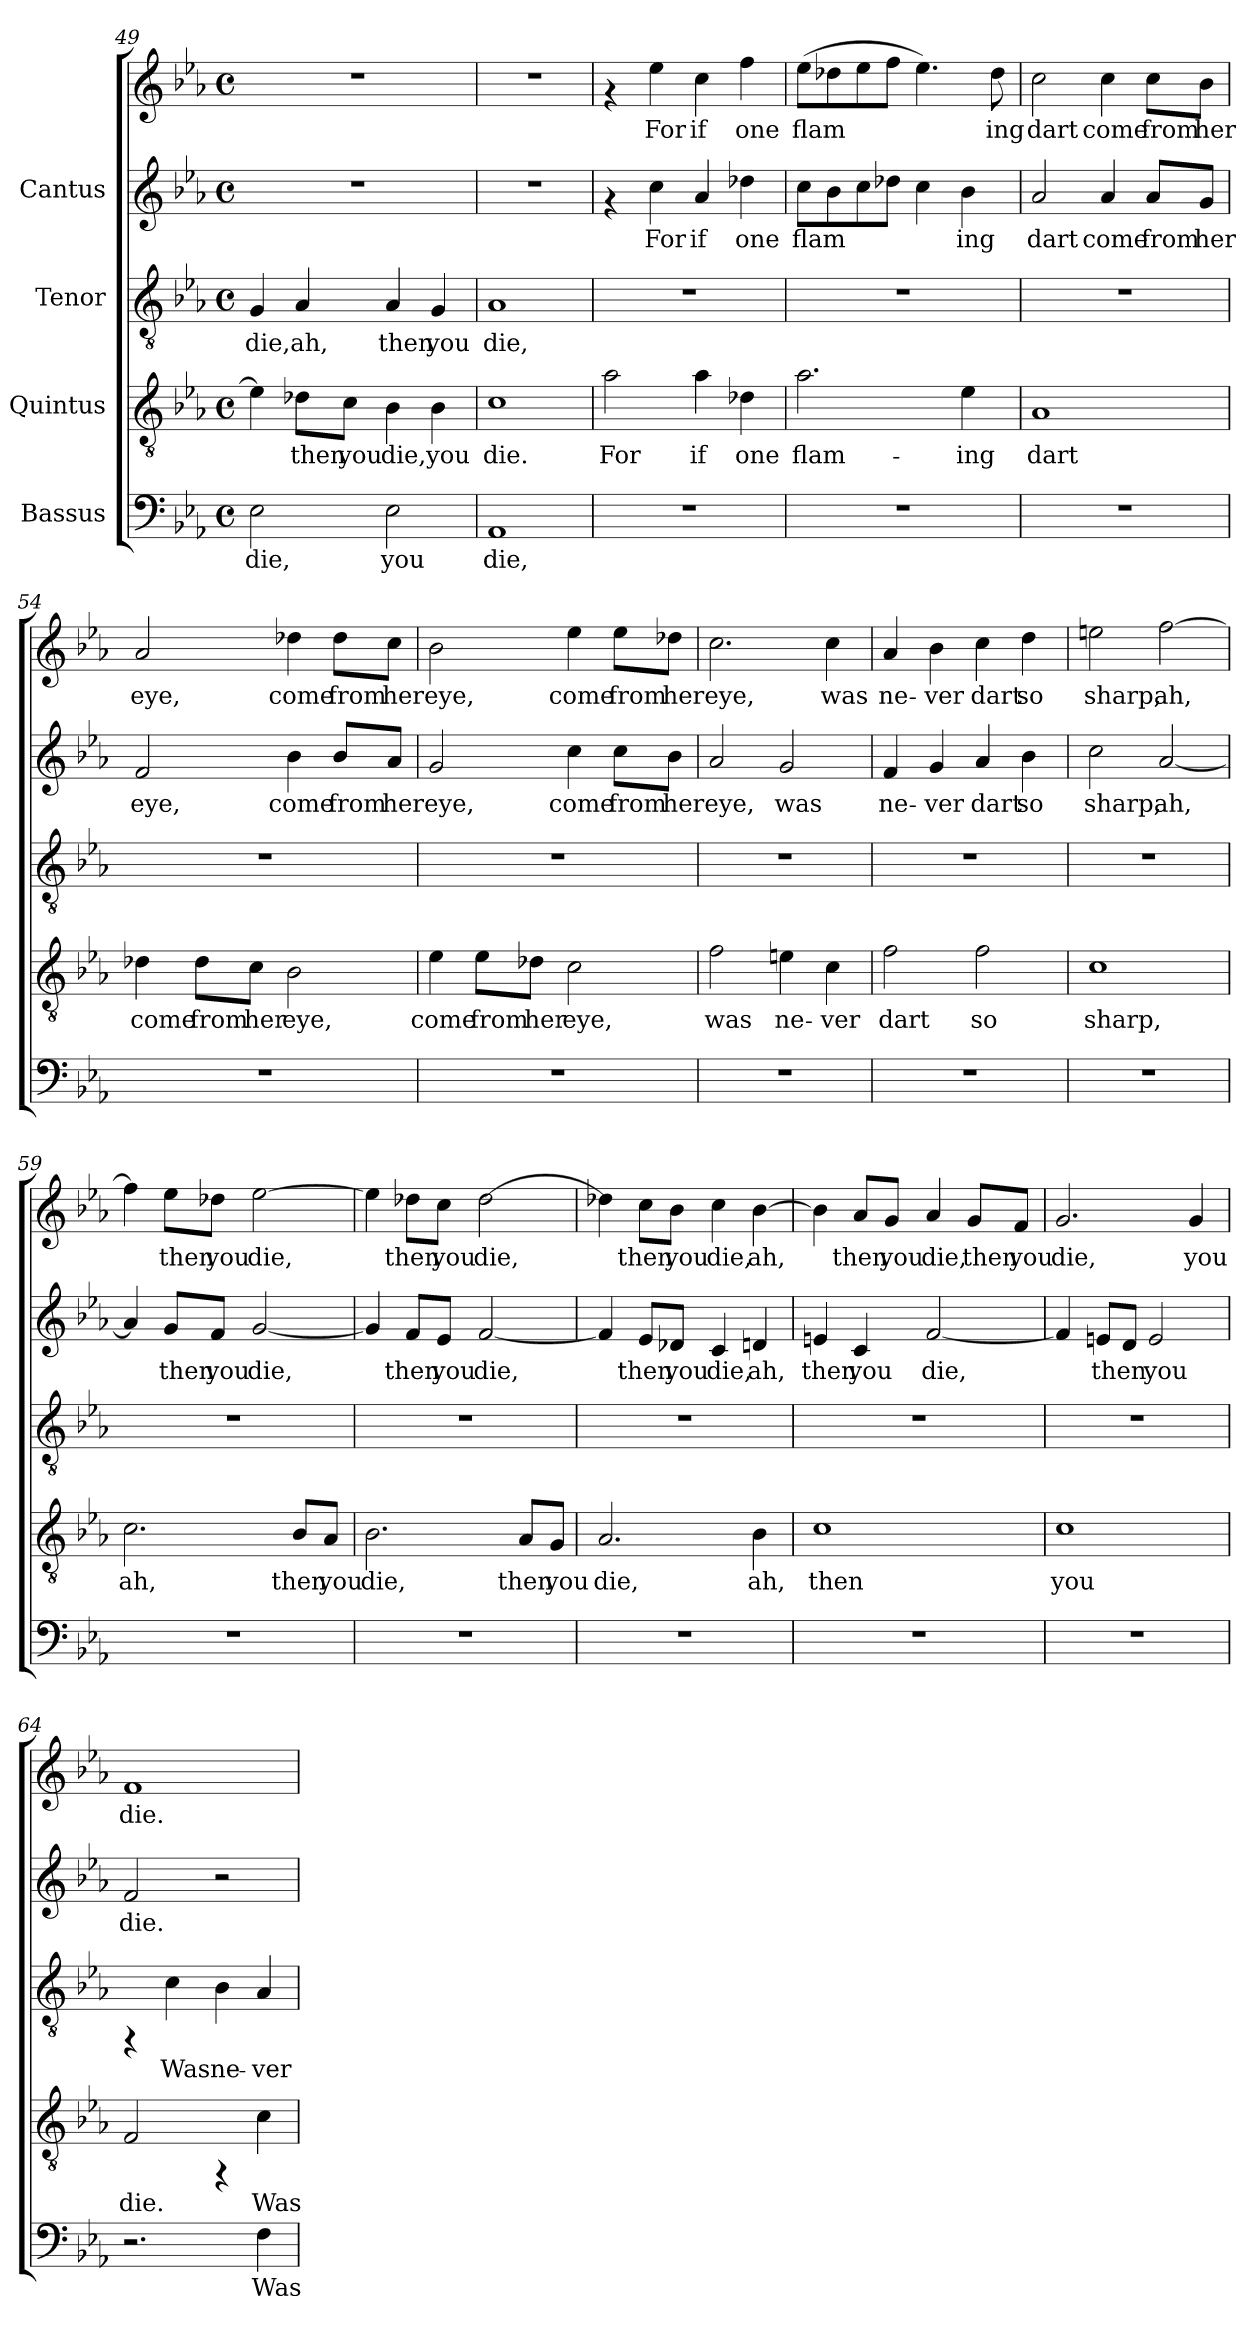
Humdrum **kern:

**kern	**text	**kern	**text	**kern	**text	**kern	**text	**kern	**text
*part4	*part4	*part3	*part3	*part2	*part2	*part1	*part1	*part1	*part1
*staff5	*staff5	*staff4	*staff4	*staff3	*staff3	*staff2	*staff2	*staff1	*staff1
*I"Bassus	*	*I"Quintus	*	*I"Tenor	*	*I"Cantus	*	*	*
!!LO:LB:g=z
*clefF4	*	*clefGv2	*	*clefGv2	*	*clefG2	*	*clefG2	*
*k[b-e-a-]	*	*k[b-e-a-]	*	*k[b-e-a-]	*	*k[b-e-a-]	*	*k[b-e-a-]	*
*E-:	*	*E-:	*	*E-:	*	*E-:	*	*E-:	*
*M4/4	*	*M4/4	*	*M4/4	*	*M4/4	*	*M4/4	*
*met(c)	*	*met(c)	*	*met(c)	*	*met(c)	*	*met(c)	*
=49	=49	=49	=49	=49	=49	=49	=49	=49	=49
!	!LO:LY:b:cj	!	!LO:LY:b:cj	!	!LO:LY:b:cj	!	!	!	!
2E-\	die,	4e-\]	.	4G/	die,	1r	.	1r	.
!	!	!	!LO:LY:b:cj	!	!LO:LY:b:cj	!	!	!	!
.	.	8d-X\L	then	4A-/	ah,	.	.	.	.
!	!	!	!LO:LY:b:cj	!	!	!	!	!	!
.	.	8c\J	you	.	.	.	.	.	.
!	!LO:LY:b:cj	!	!LO:LY:b:cj	!	!LO:LY:b:cj	!	!	!	!
2E-\	you	4B-\	die,	4A-/	then	.	.	.	.
!	!	!	!LO:LY:b:cj	!	!LO:LY:b:cj	!	!	!	!
.	.	4B-\	you	4G/	you	.	.	.	.
=50	=50	=50	=50	=50	=50	=50	=50	=50	=50
!	!LO:LY:b:cj	!	!LO:LY:b:cj	!	!LO:LY:b:cj	!	!	!	!
1AA-	die,	1c	die.	1A-	die,	1r	.	1r	.
=51	=51	=51	=51	=51	=51	=51	=51	=51	=51
!	!	!	!LO:LY:b:cj	!	!	!	!	!	!
1r	.	2a-\	For	1r	.	4rf	.	4rf	.
!	!	!	!	!	!	!	!LO:LY:b:cj	!	!LO:LY:b:cj
.	.	.	.	.	.	4cc\	For	4ee-\	For
!	!	!	!LO:LY:b:cj	!	!	!	!LO:LY:b:cj	!	!LO:LY:b:cj
.	.	4a-\	if	.	.	4a-/	if	4cc\	if
!	!	!	!LO:LY:b:cj	!	!	!	!LO:LY:b:cj	!	!LO:LY:b:cj
.	.	4d-X\	one	.	.	4dd-X\	one	4ff\	one
=52	=52	=52	=52	=52	=52	=52	=52	=52	=52
!	!	!	!LO:LY:b:cj	!	!	!	!LO:LY:b:cj	!	!LO:LY:b:cj
1r	.	2.a-\	flam-	1r	.	8cc\L	flam-	(>8ee-\L	flam-
!	!	!	!	!	!	!	!LO:LY:b:cj	!	!LO:LY:b:cj
.	.	.	.	.	.	8b-\	-	8dd-X\	-
!	!	!	!	!	!	!	!LO:LY:b:cj	!	!LO:LY:b:cj
.	.	.	.	.	.	8cc\	.	8ee-\	.
!	!	!	!	!	!	!	!LO:LY:b:cj	!	!LO:LY:b:cj
.	.	.	.	.	.	8dd-X\J	.	8ff\J	.
!	!	!	!	!	!	!	!LO:LY:b:cj	!	!LO:LY:b:cj
.	.	.	.	.	.	4cc\	.	4.ee-\)	.
!	!	!	!LO:LY:b:cj	!	!	!	!LO:LY:b:cj	!	!
.	.	4e-\	-ing	.	.	4b-\	ing	.	.
!	!	!	!	!	!	!	!	!	!LO:LY:b:cj
.	.	.	.	.	.	.	.	8dd-\	ing
=53	=53	=53	=53	=53	=53	=53	=53	=53	=53
!	!	!	!LO:LY:b:cj	!	!	!	!LO:LY:b:cj	!	!LO:LY:b:cj
1r	.	1A-	dart	1r	.	2a-/	dart	2cc\	dart
!	!	!	!	!	!	!	!LO:LY:b:cj	!	!LO:LY:b:cj
.	.	.	.	.	.	4a-/	come	4cc\	come
!	!	!	!	!	!	!	!LO:LY:b:cj	!	!LO:LY:b:cj
.	.	.	.	.	.	8a-/L	from	8cc\L	from
!	!	!	!	!	!	!	!LO:LY:b:cj	!	!LO:LY:b:cj
.	.	.	.	.	.	8g/J	her	8b-\J	her
!!LO:LB:g=z
=54	=54	=54	=54	=54	=54	=54	=54	=54	=54
!	!	!	!LO:LY:b:cj	!	!	!	!LO:LY:b:cj	!	!LO:LY:b:cj
1r	.	4d-X\	come	1r	.	2f/	eye,	2a-/	eye,
!	!	!	!LO:LY:b:cj	!	!	!	!	!	!
.	.	8d-\L	from	.	.	.	.	.	.
!	!	!	!LO:LY:b:cj	!	!	!	!	!	!
.	.	8c\J	her	.	.	.	.	.	.
!	!	!	!LO:LY:b:cj	!	!	!	!LO:LY:b:cj	!	!LO:LY:b:cj
.	.	2B-\	eye,	.	.	4b-\	come	4dd-X\	come
!	!	!	!	!	!	!	!LO:LY:b:cj	!	!LO:LY:b:cj
.	.	.	.	.	.	8b-/L	from	8dd-\L	from
!	!	!	!	!	!	!	!LO:LY:b:cj	!	!LO:LY:b:cj
.	.	.	.	.	.	8a-/J	her	8cc\J	her
=55	=55	=55	=55	=55	=55	=55	=55	=55	=55
!	!	!	!LO:LY:b:cj	!	!	!	!LO:LY:b:cj	!	!LO:LY:b:cj
1r	.	4e-\	come	1r	.	2g/	eye,	2b-\	eye,
!	!	!	!LO:LY:b:cj	!	!	!	!	!	!
.	.	8e-\L	from	.	.	.	.	.	.
!	!	!	!LO:LY:b:cj	!	!	!	!	!	!
.	.	8d-X\J	her	.	.	.	.	.	.
!	!	!	!LO:LY:b:cj	!	!	!	!LO:LY:b:cj	!	!LO:LY:b:cj
.	.	2c\	eye,	.	.	4cc\	come	4ee-\	come
!	!	!	!	!	!	!	!LO:LY:b:cj	!	!LO:LY:b:cj
.	.	.	.	.	.	8cc\L	from	8ee-\L	from
!	!	!	!	!	!	!	!LO:LY:b:cj	!	!LO:LY:b:cj
.	.	.	.	.	.	8b-\J	her	8dd-X\J	her
=56	=56	=56	=56	=56	=56	=56	=56	=56	=56
!	!	!	!LO:LY:b:cj	!	!	!	!LO:LY:b:cj	!	!LO:LY:b:cj
1r	.	2f\	was	1r	.	2a-/	eye,	2.cc\	eye,
!	!	!	!LO:LY:b:cj	!	!	!	!LO:LY:b:cj	!	!
.	.	4en\	ne-	.	.	2g/	was	.	.
!	!	!	!LO:LY:b:cj	!	!	!	!	!	!LO:LY:b:cj
.	.	4c\	-ver	.	.	.	.	4cc\	was
=57	=57	=57	=57	=57	=57	=57	=57	=57	=57
!	!	!	!LO:LY:b:cj	!	!	!	!LO:LY:b:cj	!	!LO:LY:b:cj
1r	.	2f\	dart	1r	.	4f/	ne-	4a-/	ne-
!	!	!	!	!	!	!	!LO:LY:b:cj	!	!LO:LY:b:cj
.	.	.	.	.	.	4g/	-ver	4b-\	-ver
!	!	!	!LO:LY:b:cj	!	!	!	!LO:LY:b:cj	!	!LO:LY:b:cj
.	.	2f\	so	.	.	4a-/	dart	4cc\	dart
!	!	!	!	!	!	!	!LO:LY:b:cj	!	!LO:LY:b:cj
.	.	.	.	.	.	4b-\	so	4dd\	so
!!LO:PB:g=z
=58	=58	=58	=58	=58	=58	=58	=58	=58	=58
!	!	!	!LO:LY:b:cj	!	!	!	!LO:LY:b:cj	!	!LO:LY:b:cj
1r	.	1c	sharp,	1r	.	2cc\	sharp,	2een\	sharp,
!	!	!	!	!	!	!	!LO:LY:b:cj	!	!LO:LY:b:cj
.	.	.	.	.	.	[<2a-/	ah,	[>2ff\	ah,
=59	=59	=59	=59	=59	=59	=59	=59	=59	=59
!	!	!	!LO:LY:b:cj	!	!	!	!LO:LY:b:cj	!	!LO:LY:b:cj
1r	.	2.c\	ah,	1r	.	4a-/]	.	4ff\]	.
!	!	!	!	!	!	!	!LO:LY:b:cj	!	!LO:LY:b:cj
.	.	.	.	.	.	8g/L	then	8ee-\L	then
!	!	!	!	!	!	!	!LO:LY:b:cj	!	!LO:LY:b:cj
.	.	.	.	.	.	8f/J	you	8dd-X\J	you
!	!	!	!	!	!	!	!LO:LY:b:cj	!	!LO:LY:b:cj
.	.	.	.	.	.	[<2g/	die,	[>2ee-\	die,
!	!	!	!LO:LY:b:cj	!	!	!	!	!	!
.	.	8B-/L	then	.	.	.	.	.	.
!	!	!	!LO:LY:b:cj	!	!	!	!	!	!
.	.	8A-/J	you	.	.	.	.	.	.
=60	=60	=60	=60	=60	=60	=60	=60	=60	=60
!	!	!	!LO:LY:b:cj	!	!	!	!LO:LY:b:cj	!	!LO:LY:b:cj
1r	.	2.B-\	die,	1r	.	4g/]	.	4ee-\]	.
!	!	!	!	!	!	!	!LO:LY:b:cj	!	!LO:LY:b:cj
.	.	.	.	.	.	8f/L	then	8dd-X\L	then
!	!	!	!	!	!	!	!LO:LY:b:cj	!	!LO:LY:b:cj
.	.	.	.	.	.	8e-/J	you	8cc\J	you
!	!	!	!	!	!	!	!LO:LY:b:cj	!	!LO:LY:b:cj
.	.	.	.	.	.	[<2f/	die,	[>2dd-\	die,
!	!	!	!LO:LY:b:cj	!	!	!	!	!	!
.	.	8A-/L	then	.	.	.	.	.	.
!	!	!	!LO:LY:b:cj	!	!	!	!	!	!
.	.	8G/J	you	.	.	.	.	.	.
=61	=61	=61	=61	=61	=61	=61	=61	=61	=61
!	!	!	!LO:LY:b:cj	!	!	!	!LO:LY:b:cj	!	!LO:LY:b:cj
1r	.	2.A-/	die,	1r	.	4f/]	.	4dd-X\]	.
!	!	!	!	!	!	!	!LO:LY:b:cj	!	!LO:LY:b:cj
.	.	.	.	.	.	8e-/L	then	8cc\L	then
!	!	!	!	!	!	!	!LO:LY:b:cj	!	!LO:LY:b:cj
.	.	.	.	.	.	8d-X/J	you	8b-\J	you
!	!	!	!	!	!	!	!LO:LY:b:cj	!	!LO:LY:b:cj
.	.	.	.	.	.	4c/	die,	4cc\	die,
!	!	!	!LO:LY:b:cj	!	!	!	!LO:LY:b:cj	!	!LO:LY:b:cj
.	.	4B-\	ah,	.	.	4dn/	ah,	[>4b-\	ah,
!!LO:LB:g=z
=62	=62	=62	=62	=62	=62	=62	=62	=62	=62
!	!	!	!LO:LY:b:cj	!	!	!	!LO:LY:b:cj	!	!LO:LY:b:cj
1r	.	1c	then	1r	.	4en/	then	4b-\]	.
!	!	!	!	!	!	!	!LO:LY:b:cj	!	!LO:LY:b:cj
.	.	.	.	.	.	4c/	you	8a-/L	then
!	!	!	!	!	!	!	!	!	!LO:LY:b:cj
.	.	.	.	.	.	.	.	8g/J	you
!	!	!	!	!	!	!	!LO:LY:b:cj	!	!LO:LY:b:cj
.	.	.	.	.	.	[<2f/	die,	4a-/	die,
!	!	!	!	!	!	!	!	!	!LO:LY:b:cj
.	.	.	.	.	.	.	.	8g/L	then
!	!	!	!	!	!	!	!	!	!LO:LY:b:cj
.	.	.	.	.	.	.	.	8f/J	you
=63	=63	=63	=63	=63	=63	=63	=63	=63	=63
!	!	!	!LO:LY:b:cj	!	!	!	!LO:LY:b:cj	!	!LO:LY:b:cj
1r	.	1c	you	1r	.	4f/]	.	2.g/	die,
!	!	!	!	!	!	!	!LO:LY:b:cj	!	!
.	.	.	.	.	.	8en/L	then	.	.
!	!	!	!	!	!	!	!LO:LY:b:cj	!	!
.	.	.	.	.	.	8d/J	.	.	.
!	!	!	!	!	!	!	!LO:LY:b:cj	!	!
.	.	.	.	.	.	2e/	you	.	.
!	!	!	!	!	!	!	!	!	!LO:LY:b:cj
.	.	.	.	.	.	.	.	4g/	you
=64	=64	=64	=64	=64	=64	=64	=64	=64	=64
!	!	!	!LO:LY:b:cj	!	!	!	!LO:LY:b:cj	!	!LO:LY:b:cj
2.r	.	2F/	die.	4rFF	.	2f/	die.	1f	die.
!	!	!	!	!	!LO:LY:b:cj	!	!	!	!
.	.	.	.	4c\	Was	.	.	.	.
!	!	!	!	!	!LO:LY:b:cj	!	!	!	!
.	.	4rFF	.	4B-\	ne-	2r	.	.	.
!	!LO:LY:b:cj	!	!LO:LY:b:cj	!	!LO:LY:b:cj	!	!	!	!
4F\	Was	4c\	Was	4A-/	-ver	.	.	.	.
=	=	=	=	=	=	=	=	=	=
*-	*-	*-	*-	*-	*-	*-	*-	*-	*-
